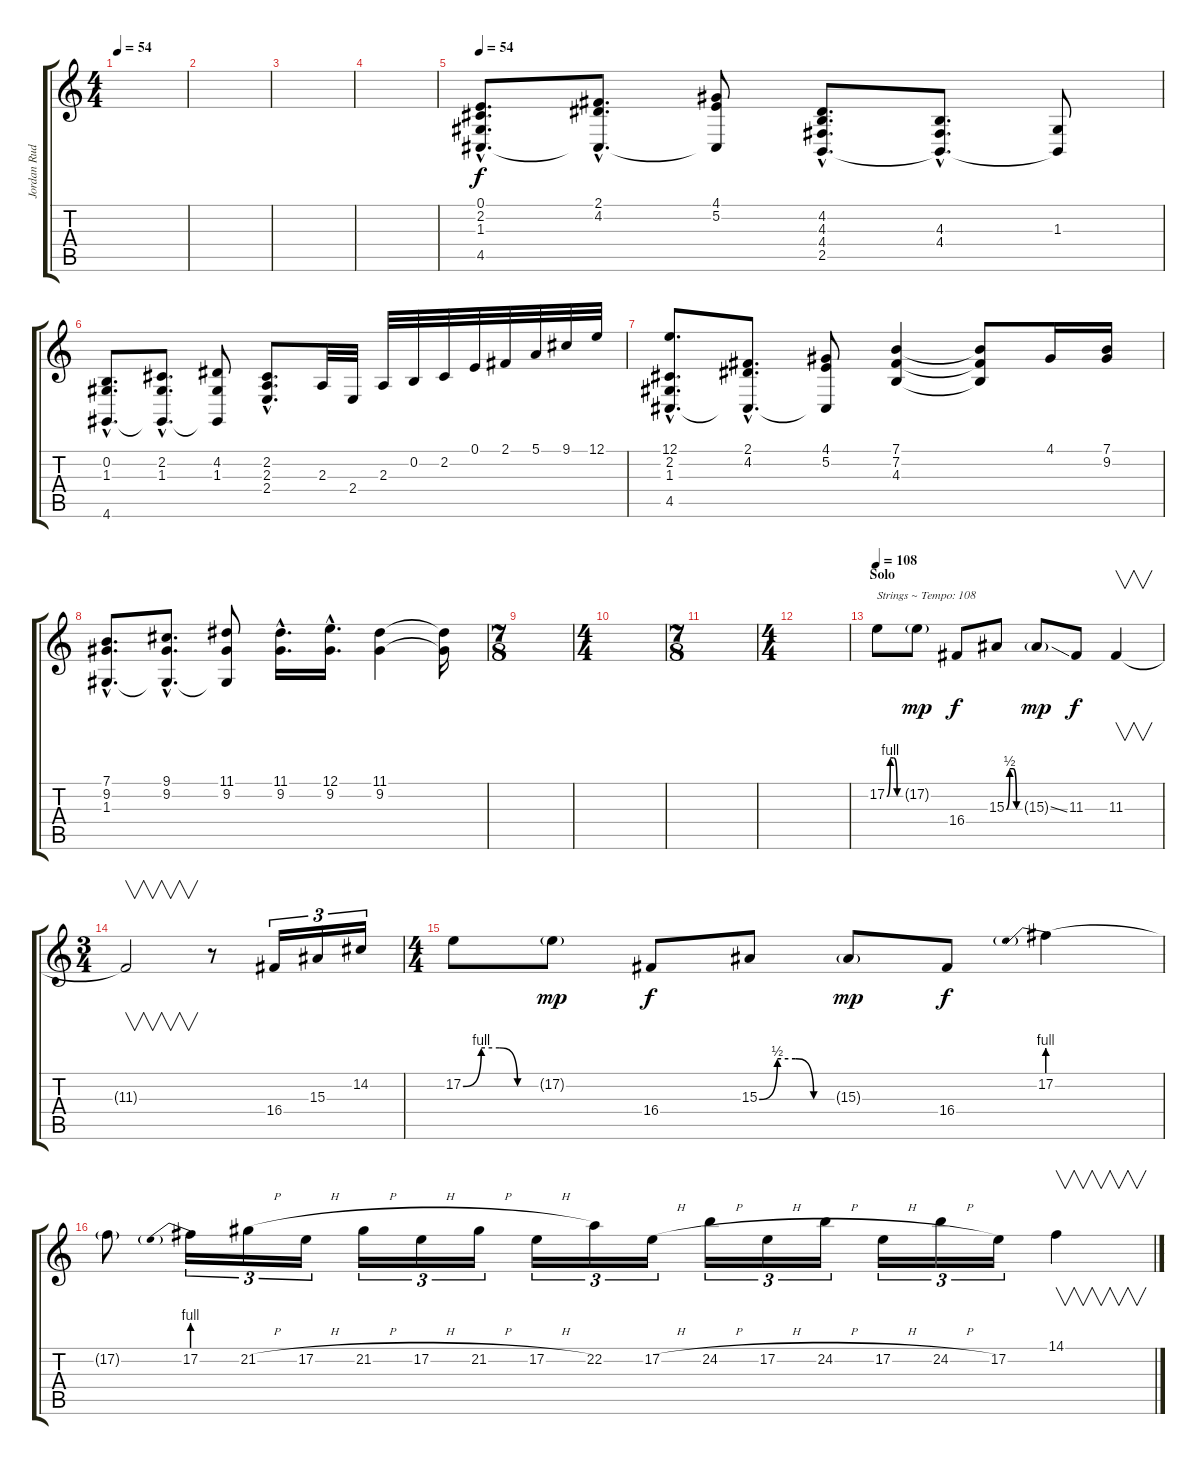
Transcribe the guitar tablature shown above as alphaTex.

\track ("Jordan Rudess - Right Hand" "Jordan Rud") {instrument acousticgrandpiano}
\staff {score tabs}
\tuning (E4 B3 G3 D3 A2 E2) {hide}
\ts (4 4)
\tempo 54
\clef g2
\ks c
|
|
|
|
\tempo 54
(0.1{hac} 2.2{hac} 1.3{hac} 4.5{hac}).8{d} (2.1{hac} 4.2{hac} 4.5{hac t}).8{d} (4.1 5.2 4.5{t}).8 (4.2{hac} 4.3{hac} 4.4{hac} 2.5{hac}).8{d} (4.3{hac} 4.4{hac} 2.5{hac t}).8{d} (1.3 2.5{t}).8 |
(0.2{hac} 1.3{hac} 4.6{hac}).8{d} (2.2{hac} 1.3{hac} 4.6{hac t}).8{d} (4.2 1.3 4.6{t}).8 (2.2{hac} 2.3{hac} 2.4{hac}).8{d} 2.3.32 2.4.32 2.3.32 0.2.32 2.2.32 0.1.32 2.1.32 5.1.32 9.1.32 12.1.32 |
(12.1{hac} 2.2{hac} 1.3{hac} 4.5{hac}).8{d} (2.1{hac} 4.2{hac} 4.5{hac t}).8{d} (4.1 5.2 4.5{t}).8 (7.1 7.2 4.3).4 (7.1{t} 7.2{t} 4.3{t}).8 4.1.16 (7.1 9.2).16 |
(7.1{hac} 9.2{hac} 1.3{hac}).8{d} (9.1{hac} 9.2{hac} 1.3{hac t}).8{d} (11.1 9.2 1.3{t}).8 (11.1{hac} 9.2{hac}).16{d} (12.1{hac} 9.2).16{d} (11.1 9.2).4 (11.1{t} 9.2{t}).16 |
\ts (7 8)
|
\ts (4 4)
|
\ts (7 8)
|
\ts (4 4)
|
\section ("" "Solo")
\tempo 108
17.2{be (custom 0 0 15 4 30 4 45 0 60 0)}.8{txt "Strings ~ Tempo: 108" instrument stringensemble1} 17.2{g}.8{dy mp} 16.4.8{dy f} 15.3{be (custom 0 0 15 2 30 2 45 0 60 0)}.8 15.3{ss g}.8{dy mp} 11.3.8{dy f} 11.3.4{v} |
\ts (3 4)
11.3{t}.2{v} r.8 16.4.16{tu (3 2)} 15.3.16{tu (3 2)} 14.2.16{tu (3 2)} |
\ts (4 4)
17.2{be (custom 0 0 15 4 30 4 45 0 60 0)}.8 17.2{g}.8{dy mp} 16.4.8{dy f} 15.3{be (custom 0 0 15 2 30 2 45 0 60 0)}.8 15.3{g}.8{dy mp} 16.4.8{dy f} 17.2{be (prebend 0 4 60 4)}.4 |
17.2{t}.8 17.2{be (prebend 0 4 60 4)}.16{tu (3 2)} 21.2{h}.16{tu (3 2)} 17.2{h}.16{tu (3 2)} 21.2{h}.16{tu (3 2)} 17.2{h}.16{tu (3 2)} 21.2{h}.16{tu (3 2)} 17.2{h}.16{tu (3 2)} 22.2.16{tu (3 2)} 17.2{h}.16{tu (3 2)} 24.2{h}.16{tu (3 2)} 17.2{h}.16{tu (3 2)} 24.2{h}.16{tu (3 2)} 17.2{h}.16{tu (3 2)} 24.2{h}.16{tu (3 2)} 17.2.16{tu (3 2)} 14.1.4{v}
